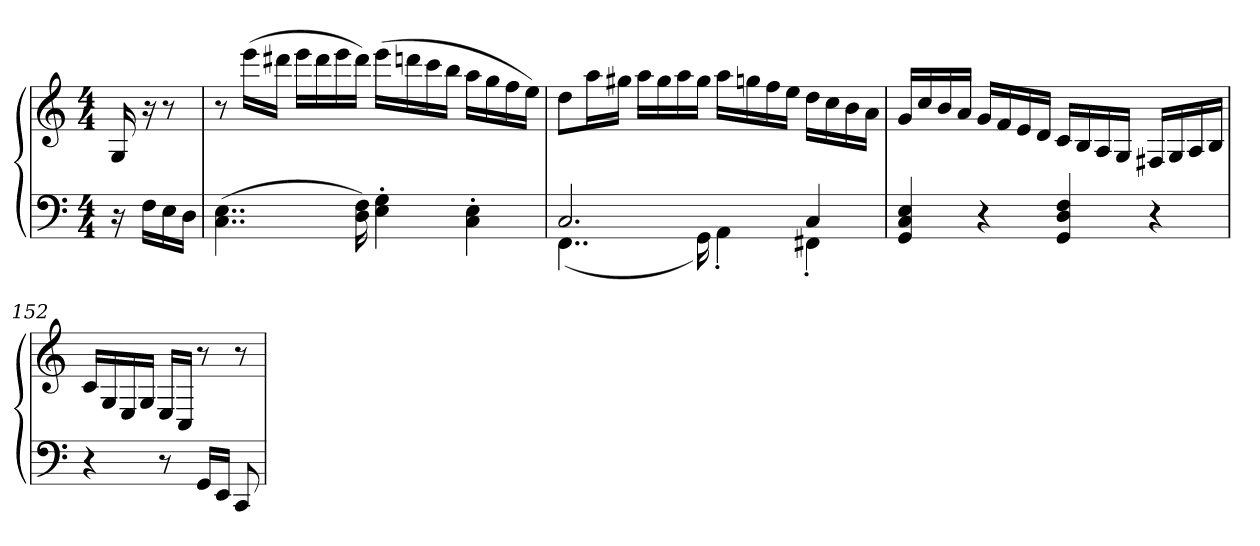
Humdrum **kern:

**kern	**kern
*part1	*part1
*staff2	*staff1
*clefF4	*clefG2
*k[]	*k[]
*C:	*C:
*M4/4	*M4/4
=	=
16r	16G
16FLL	16r
16E	8r
16DJJ	.
=149	=149
(4..C 4..E	8r
.	(16eeeLL
.	16ddd#XJJ
.	16eeeLL
.	16ddd#
.	16eee
16D 16F)	16ddd#JJ)
4E' 4G'	(16eeeLL
.	16dddn
.	16ccc
.	16bbJJ
4C' 4E'	16aaLL
.	16gg
.	16ff
.	16eeJJ)
=150	=150
*^	*
2.C	(4..FF	8ddL
.	.	16aaL
.	.	16gg#XJJ
.	.	16aaLL
.	.	16gg#
.	.	16aa
.	16GG)	16gg#JJ
.	4AA'	16aaLL
.	.	16ggn
.	.	16ff
.	.	16eeJJ
4C	4FF#X'	16ddLL
.	.	16cc
.	.	16b
.	.	16aJJ
*v	*v	*
=151	=151
4GG 4C 4E	16gLL
.	16cc
.	16b
.	16aJJ
4r	16gLL
.	16f
.	16e
.	16dJJ
4GG 4D 4F	16cLL
.	16B
.	16A
.	16GJJ
4r	16F#XLL
.	16G
.	16A
.	16BJJ
=152	=152
4r	16cLL
.	16G
.	16E
.	16GJJ
8r	16ELL
.	16CJJ
16GGLL	8r
16EEJJ	.
8CC	8r
=	=
*-	*-
